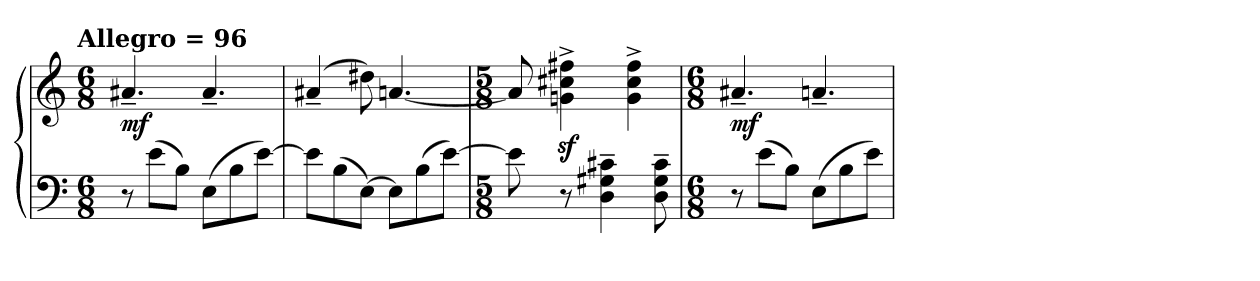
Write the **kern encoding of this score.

**kern	**kern	**dynam
*part1	*part1	*part1
*staff2	*staff1	*staff1/2
*clefF4	*clefG2	*
*k[]	*k[]	*
!!LO:TX:omd:t=Allegro  = 96
*M6/8	*M6/8	*
*MM144	*MM144	*
=1	=1	=1
!	!	!LO:DY:b
8r	4.a#X~/	mf
(>8e\L	.	.
8B\J)	.	.
(>8E\L	4.a#~/	.
8B\	.	.
[8e\J)	.	.
=2	=2	=2
8e\L]	(>4a#X~/	.
(>8B\	.	.
[8E\J)	8dd#X\)	.
8E\L]	[4.an/	.
(>8B\	.	.
[8e\J)	.	.
=3	=3	=3
*M5/8	*M5/8	*
8e\]	8a/]	.
8r	4gnz<^\ 4cc#Xz<^\ 4ff#Xz<^\	.
4D~\ 4G#X~\ 4c#X~\	.	.
.	4g^\ 4cc#^\ 4ff#^\	.
8D~\ 8G#~\ 8c#~\	.	.
=4	=4	=4
*M6/8	*M6/8	*
!	!	!LO:DY:b
8r	4.a#X~/	mf
(>8e\L	.	.
8B\J)	.	.
(>8E\L	4.an~/	.
8B\	.	.
8e\J)	.	.
=	=	=
*-	*-	*-
